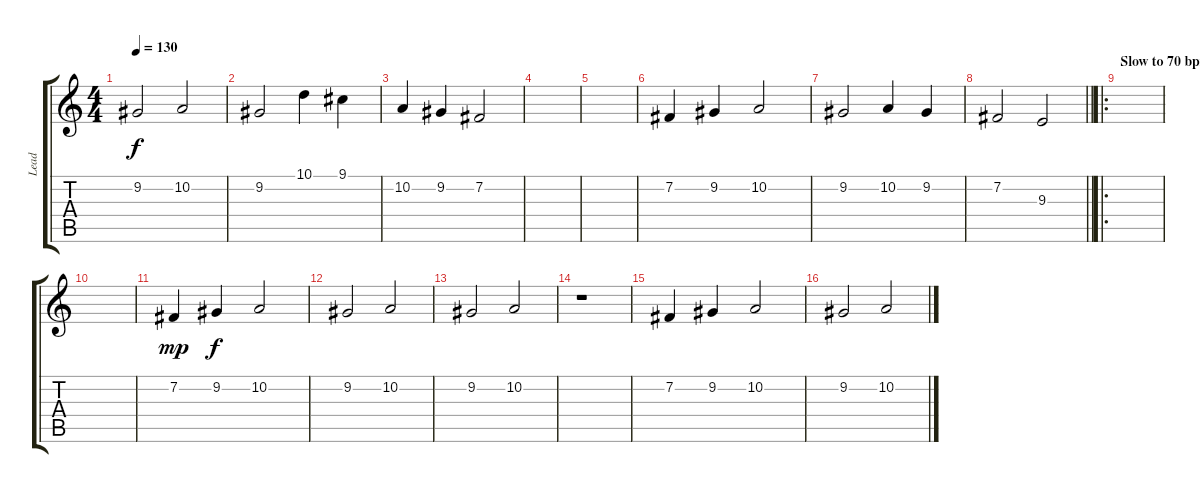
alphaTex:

\track ("Lead" "Lead") {instrument musicbox}
\staff {score tabs}
\tuning (E4 B3 G3 D3 A2 E2) {hide}
\ts (4 4)
\tempo 130
\clef g2
\ks c
9.2.2{dy f} 10.2.2 |
9.2.2 10.1.4 9.1.4 |
10.2.4 9.2.4 7.2.2 |
|
|
7.2.4 9.2.4 10.2.2 |
9.2.2 10.2.4 9.2.4 |
\barLineRight lightlight
7.2.2 9.3.2 |
\ro
\section ("" "Slow to 70 bpm")
|
|
7.2.4{dy mp} 9.2.4{dy f} 10.2.2 |
9.2.2 10.2.2 |
9.2.2 10.2.2 |
r.1 |
7.2.4 9.2.4 10.2.2 |
9.2.2 10.2.2
